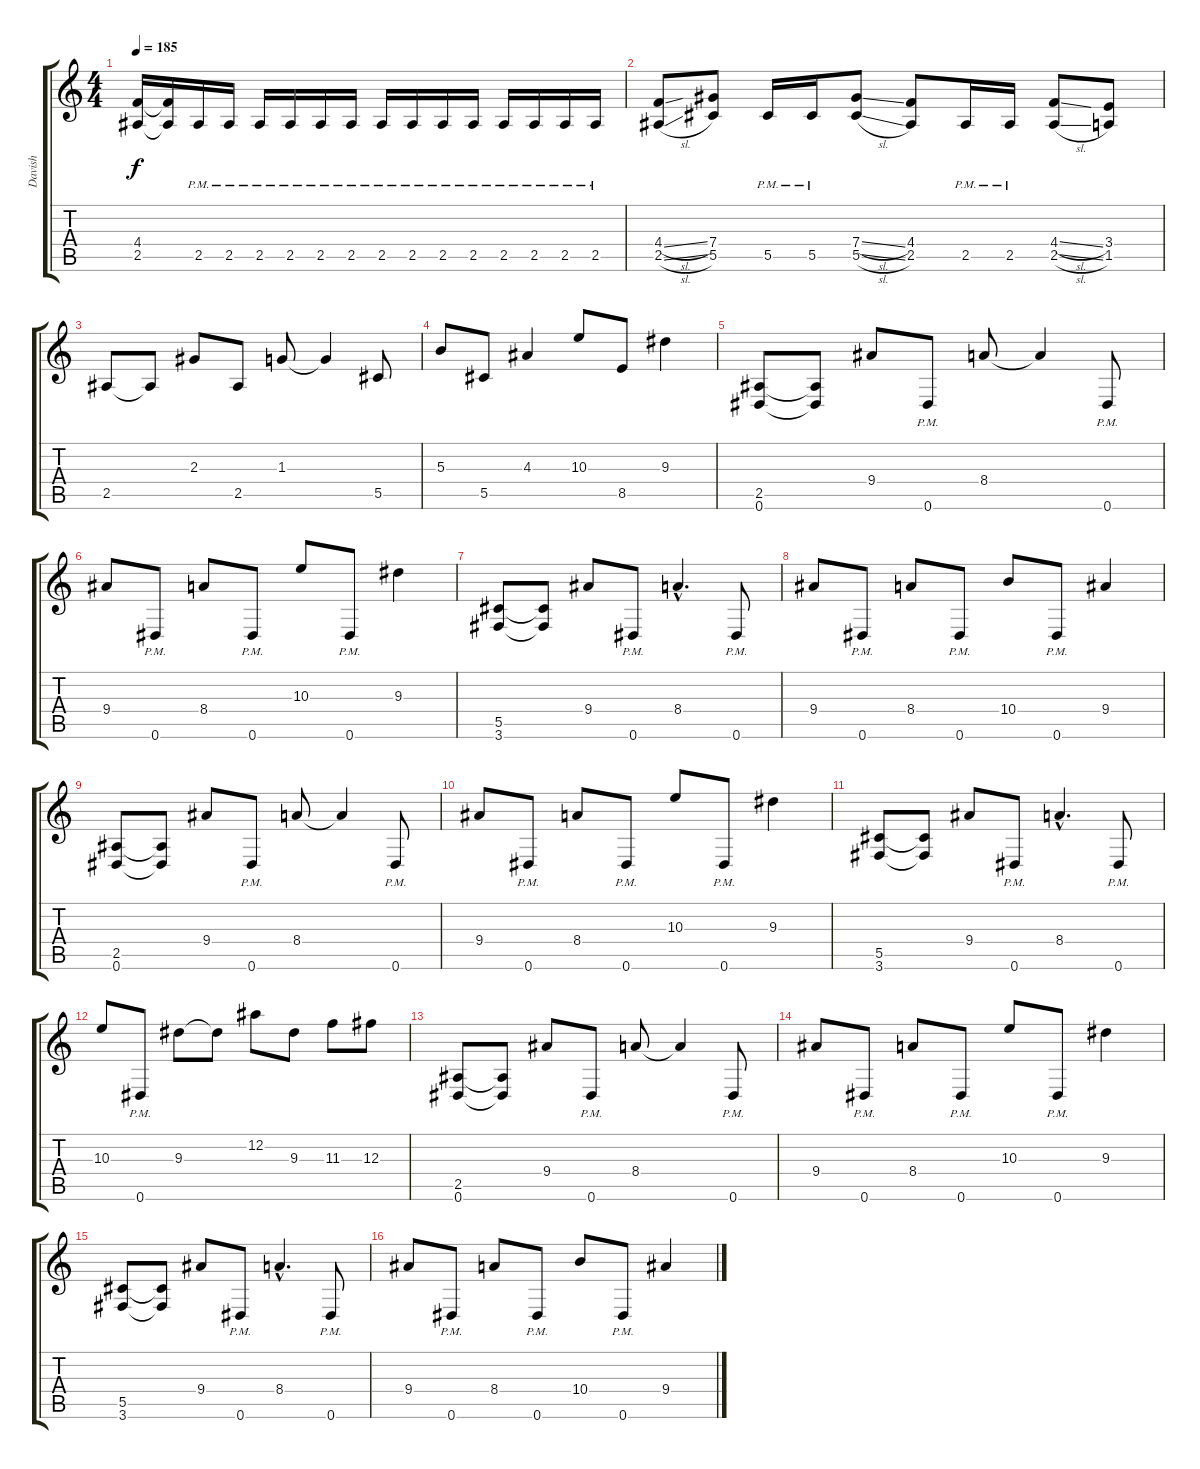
\track ("Davish" "Davish") {instrument overdrivenguitar}
\staff {score tabs}
\tuning (Eb4 Bb3 Gb3 Db3 Ab2 Eb2) {hide}
\ts (4 4)
\tempo 185
\clef g2
\ks c
(4.4 2.5).16{dy f} (4.4{t} 2.5{t}).16 2.5{pm}.16 2.5{pm}.16 2.5{pm}.16 2.5{pm}.16 2.5{pm}.16 2.5{pm}.16 2.5{pm}.16 2.5{pm}.16 2.5{pm}.16 2.5{pm}.16 2.5{pm}.16 2.5{pm}.16 2.5{pm}.16 2.5{pm}.16 |
(4.4{sl} 2.5{sl}).8 (7.4 5.5).8 5.5{pm}.16 5.5{pm}.16 (7.4{sl} 5.5{sl}).8 (4.4 2.5).8 2.5{pm}.16 2.5{pm}.16 (4.4{sl} 2.5{sl}).8 (3.4 1.5).8 |
2.5.8 2.5{t}.8 2.3.8 2.5.8 1.3.8 1.3{t}.4 5.5.8 |
5.3.8 5.5.8 4.3.4 10.3.8 8.5.8 9.3.4 |
(2.5 0.6).8 (2.5{t} 0.6{t}).8 9.4.8 0.6{pm}.8 8.4.8 8.4{t}.4 0.6{pm}.8 |
9.4.8 0.6{pm}.8 8.4.8 0.6{pm}.8 10.3.8 0.6{pm}.8 9.3.4 |
(5.5 3.6).8 (5.5{t} 3.6{t}).8 9.4.8 0.6{pm}.8 8.4{hac}.4{d} 0.6{pm}.8 |
9.4.8 0.6{pm}.8 8.4.8 0.6{pm}.8 10.4.8 0.6{pm}.8 9.4.4 |
(2.5 0.6).8 (2.5{t} 0.6{t}).8 9.4.8 0.6{pm}.8 8.4.8 8.4{t}.4 0.6{pm}.8 |
9.4.8 0.6{pm}.8 8.4.8 0.6{pm}.8 10.3.8 0.6{pm}.8 9.3.4 |
(5.5 3.6).8 (5.5{t} 3.6{t}).8 9.4.8 0.6{pm}.8 8.4{hac}.4{d} 0.6{pm}.8 |
10.3.8 0.6{pm}.8 9.3.8 9.3{t}.8 12.2.8 9.3.8 11.3.8 12.3.8 |
(2.5 0.6).8 (2.5{t} 0.6{t}).8 9.4.8 0.6{pm}.8 8.4.8 8.4{t}.4 0.6{pm}.8 |
9.4.8 0.6{pm}.8 8.4.8 0.6{pm}.8 10.3.8 0.6{pm}.8 9.3.4 |
(5.5 3.6).8 (5.5{t} 3.6{t}).8 9.4.8 0.6{pm}.8 8.4{hac}.4{d} 0.6{pm}.8 |
9.4.8 0.6{pm}.8 8.4.8 0.6{pm}.8 10.4.8 0.6{pm}.8 9.4.4
